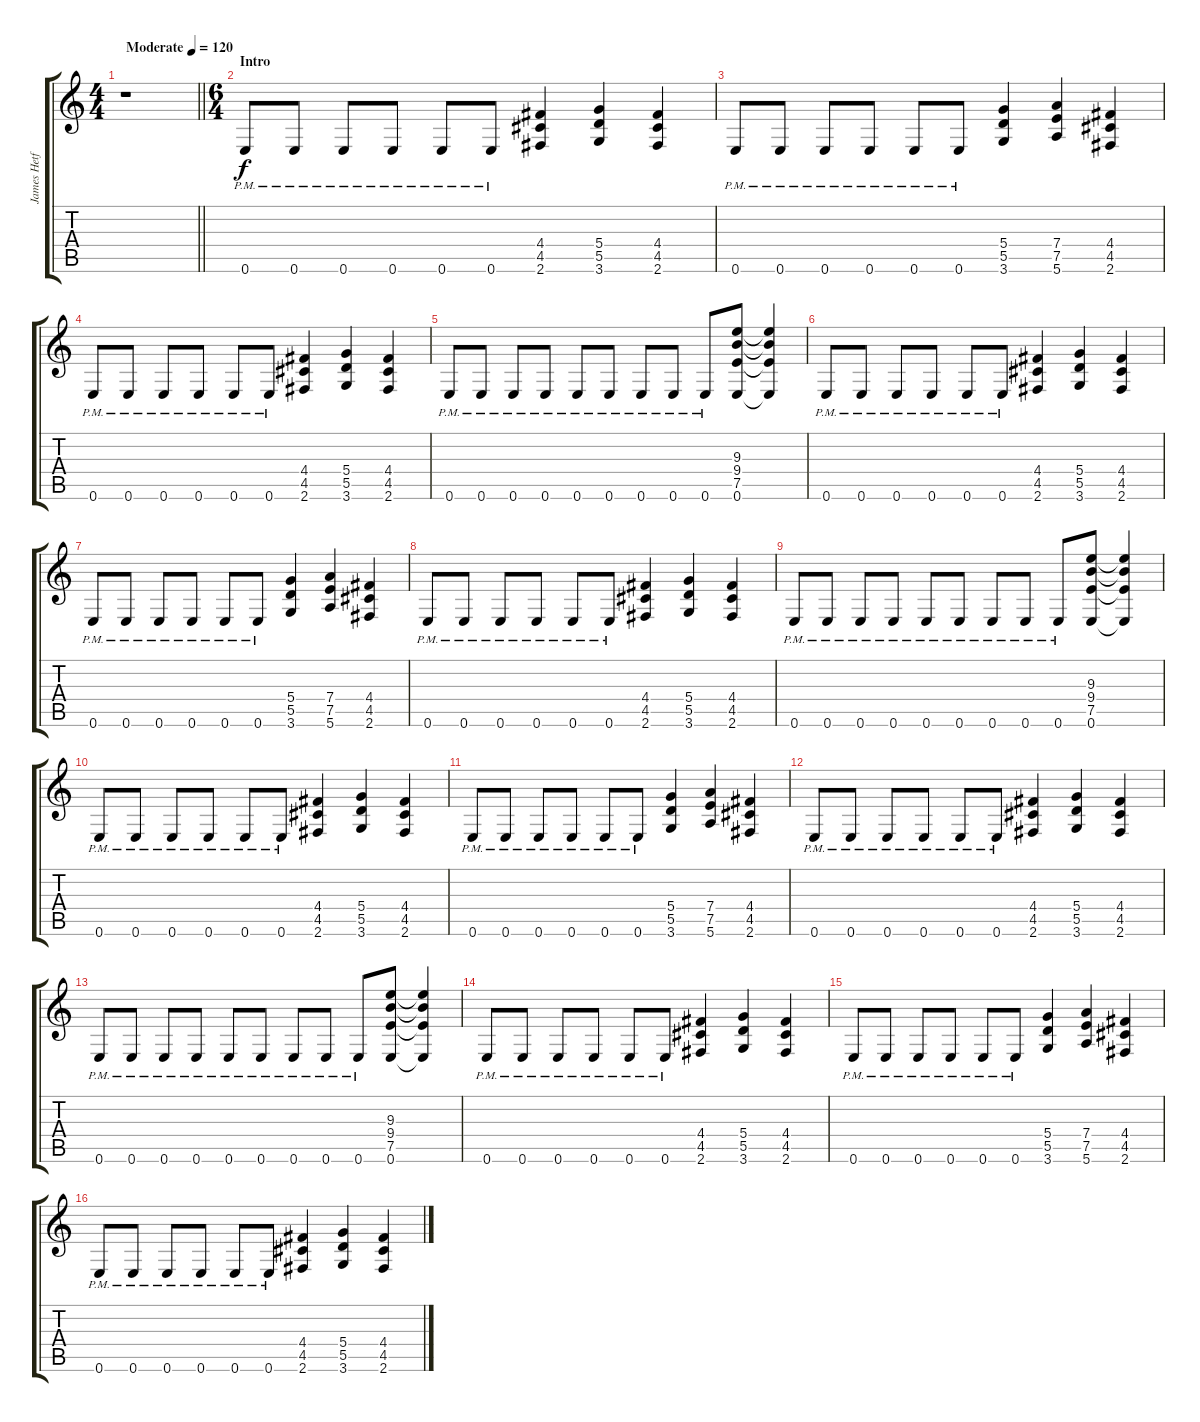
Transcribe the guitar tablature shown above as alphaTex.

\track ("James Hetfield Rhythm" "James Hetf") {instrument distortionguitar}
\staff {score tabs}
\tuning (E4 B3 G3 D3 A2 E2) {hide}
\ts (4 4)
\tempo (120 "Moderate")
\tempo 172
\tempo (120 "Moderate")
\clef g2
\barLineRight lightlight
\ks c
r.1{dy f instrument distortionguitar} |
\ts (6 4)
\section ("" "Intro")
0.6{pm}.8 0.6{pm}.8 0.6{pm}.8 0.6{pm}.8 0.6{pm}.8 0.6{pm}.8 (4.4 4.5 2.6).4 (5.4 5.5 3.6).4 (4.4 4.5 2.6).4 |
0.6{pm}.8 0.6{pm}.8 0.6{pm}.8 0.6{pm}.8 0.6{pm}.8 0.6{pm}.8 (5.4 5.5 3.6).4 (7.4 7.5 5.6).4 (4.4 4.5 2.6).4 |
0.6{pm}.8 0.6{pm}.8 0.6{pm}.8 0.6{pm}.8 0.6{pm}.8 0.6{pm}.8 (4.4 4.5 2.6).4 (5.4 5.5 3.6).4 (4.4 4.5 2.6).4 |
0.6{pm}.8 0.6{pm}.8 0.6{pm}.8 0.6{pm}.8 0.6{pm}.8 0.6{pm}.8 0.6{pm}.8 0.6{pm}.8 0.6{pm}.8 (9.3 9.4 7.5 0.6).8 (9.3{t} 9.4{t} 7.5{t} 0.6{t}).4 |
0.6{pm}.8 0.6{pm}.8 0.6{pm}.8 0.6{pm}.8 0.6{pm}.8 0.6{pm}.8 (4.4 4.5 2.6).4 (5.4 5.5 3.6).4 (4.4 4.5 2.6).4 |
0.6{pm}.8 0.6{pm}.8 0.6{pm}.8 0.6{pm}.8 0.6{pm}.8 0.6{pm}.8 (5.4 5.5 3.6).4 (7.4 7.5 5.6).4 (4.4 4.5 2.6).4 |
0.6{pm}.8 0.6{pm}.8 0.6{pm}.8 0.6{pm}.8 0.6{pm}.8 0.6{pm}.8 (4.4 4.5 2.6).4 (5.4 5.5 3.6).4 (4.4 4.5 2.6).4 |
0.6{pm}.8 0.6{pm}.8 0.6{pm}.8 0.6{pm}.8 0.6{pm}.8 0.6{pm}.8 0.6{pm}.8 0.6{pm}.8 0.6{pm}.8 (9.3 9.4 7.5 0.6).8 (9.3{t} 9.4{t} 7.5{t} 0.6{t}).4 |
0.6{pm}.8 0.6{pm}.8 0.6{pm}.8 0.6{pm}.8 0.6{pm}.8 0.6{pm}.8 (4.4 4.5 2.6).4 (5.4 5.5 3.6).4 (4.4 4.5 2.6).4 |
0.6{pm}.8 0.6{pm}.8 0.6{pm}.8 0.6{pm}.8 0.6{pm}.8 0.6{pm}.8 (5.4 5.5 3.6).4 (7.4 7.5 5.6).4 (4.4 4.5 2.6).4 |
0.6{pm}.8 0.6{pm}.8 0.6{pm}.8 0.6{pm}.8 0.6{pm}.8 0.6{pm}.8 (4.4 4.5 2.6).4 (5.4 5.5 3.6).4 (4.4 4.5 2.6).4 |
0.6{pm}.8 0.6{pm}.8 0.6{pm}.8 0.6{pm}.8 0.6{pm}.8 0.6{pm}.8 0.6{pm}.8 0.6{pm}.8 0.6{pm}.8 (9.3 9.4 7.5 0.6).8 (9.3{t} 9.4{t} 7.5{t} 0.6{t}).4 |
0.6{pm}.8 0.6{pm}.8 0.6{pm}.8 0.6{pm}.8 0.6{pm}.8 0.6{pm}.8 (4.4 4.5 2.6).4 (5.4 5.5 3.6).4 (4.4 4.5 2.6).4 |
0.6{pm}.8 0.6{pm}.8 0.6{pm}.8 0.6{pm}.8 0.6{pm}.8 0.6{pm}.8 (5.4 5.5 3.6).4 (7.4 7.5 5.6).4 (4.4 4.5 2.6).4 |
0.6{pm}.8 0.6{pm}.8 0.6{pm}.8 0.6{pm}.8 0.6{pm}.8 0.6{pm}.8 (4.4 4.5 2.6).4 (5.4 5.5 3.6).4 (4.4 4.5 2.6).4
